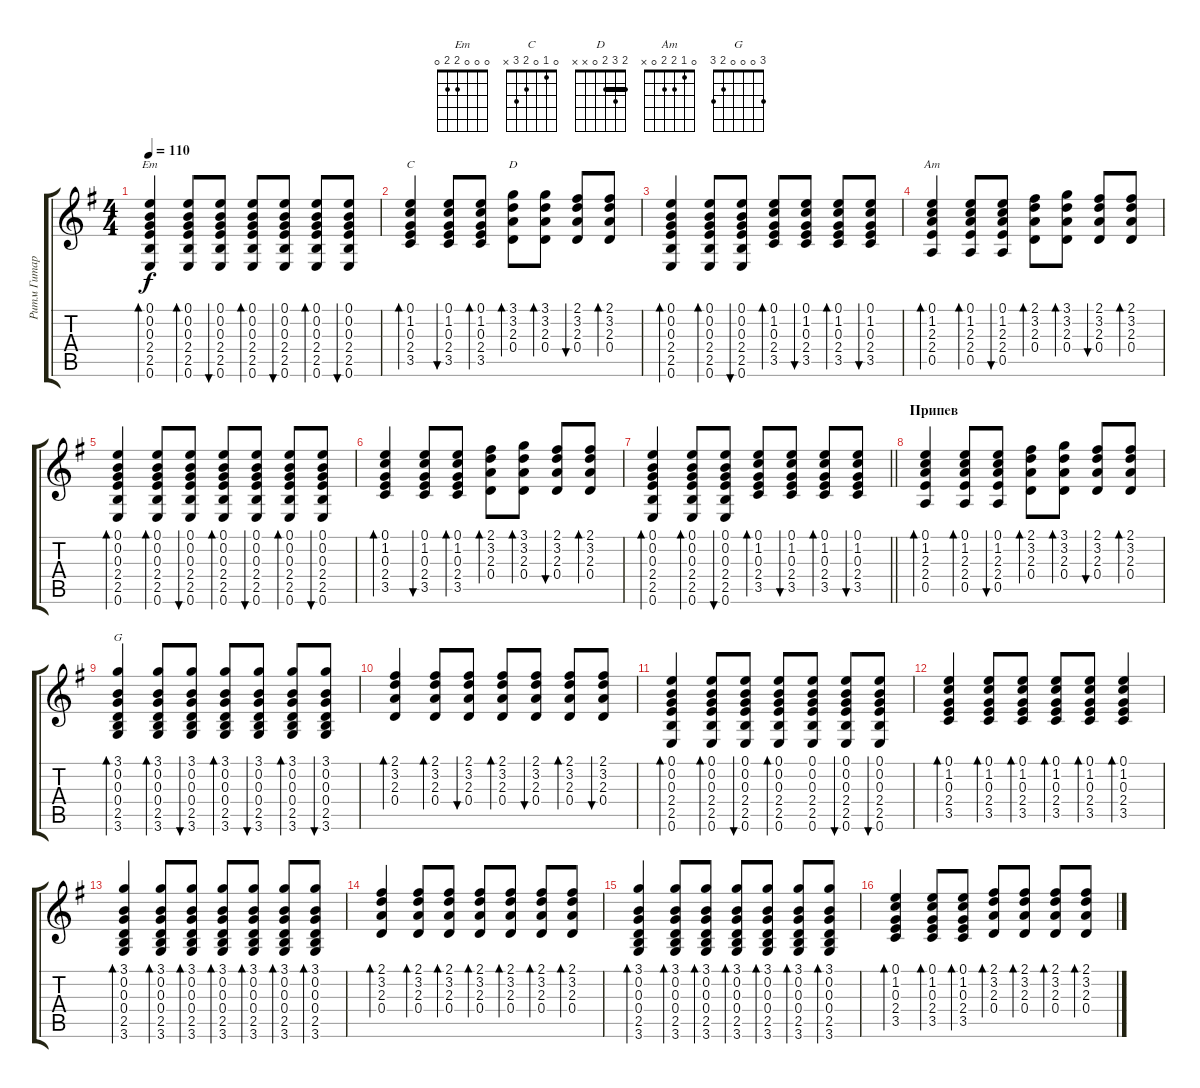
\track ("Ритм Гитара" "Ритм Гитар") {instrument acousticguitarsteel}
\staff {score tabs}
\tuning (E4 B3 G3 D3 A2 E2) {hide}
\chord ("Em" 0 0 0 2 2 0)
\chord ("C" 0 1 0 2 3 x)
\chord ("D" 2 3 2 0 x x) {barre 2}
\chord ("Am" 0 1 2 2 0 x)
\chord ("G" 3 0 0 0 2 3)
\ts (4 4)
\tempo 110
\clef g2
\ks eminor
(0.1 0.2 0.3 2.4 2.5 0.6).4{bd 30 ch "Em" dy f} (0.1 0.2 0.3 2.4 2.5 0.6).8{bd 30} (0.1 0.2 0.3 2.4 2.5 0.6).8{bu 30} (0.1 0.2 0.3 2.4 2.5 0.6).8{bd 30} (0.1 0.2 0.3 2.4 2.5 0.6).8{bu 30} (0.1 0.2 0.3 2.4 2.5 0.6).8{bd 30} (0.1 0.2 0.3 2.4 2.5 0.6).8{bu 30} |
(0.1 1.2 0.3 2.4 3.5).4{bd 30 ch "C"} (0.1 1.2 0.3 2.4 3.5).8{bu 30} (0.1 1.2 0.3 2.4 3.5).8{bd 30} (3.1 3.2 2.3 0.4).8{bd 30 ch "D"} (3.1 3.2 2.3 0.4).8{bd 30} (2.1 3.2 2.3 0.4).8{bu 30} (2.1 3.2 2.3 0.4).8{bd 30} |
(0.1 0.2 0.3 2.4 2.5 0.6).4{bd 30} (0.1 0.2 0.3 2.4 2.5 0.6).8{bd 30} (0.1 0.2 0.3 2.4 2.5 0.6).8{bu 30} (0.1 1.2 0.3 2.4 3.5).8{bd 30} (0.1 1.2 0.3 2.4 3.5).8{bu 30} (0.1 1.2 0.3 2.4 3.5).8{bd 30} (0.1 1.2 0.3 2.4 3.5).8{bu 30} |
(0.1 1.2 2.3 2.4 0.5).4{bd 30 ch "Am"} (0.1 1.2 2.3 2.4 0.5).8{bd 30} (0.1 1.2 2.3 2.4 0.5).8{bu 30} (2.1 3.2 2.3 0.4).8{bd 30} (3.1 3.2 2.3 0.4).8{bd 30} (2.1 3.2 2.3 0.4).8{bu 30} (2.1 3.2 2.3 0.4).8{bd 30} |
(0.1 0.2 0.3 2.4 2.5 0.6).4{bd 30} (0.1 0.2 0.3 2.4 2.5 0.6).8{bd 30} (0.1 0.2 0.3 2.4 2.5 0.6).8{bu 30} (0.1 0.2 0.3 2.4 2.5 0.6).8{bd 30} (0.1 0.2 0.3 2.4 2.5 0.6).8{bu 30} (0.1 0.2 0.3 2.4 2.5 0.6).8{bd 30} (0.1 0.2 0.3 2.4 2.5 0.6).8{bu 30} |
(0.1 1.2 0.3 2.4 3.5).4{bd 30} (0.1 1.2 0.3 2.4 3.5).8{bu 30} (0.1 1.2 0.3 2.4 3.5).8{bd 30} (2.1 3.2 2.3 0.4).8{bd 30} (3.1 3.2 2.3 0.4).8{bd 30} (2.1 3.2 2.3 0.4).8{bu 30} (2.1 3.2 2.3 0.4).8{bd 30} |
\barLineRight lightlight
(0.1 0.2 0.3 2.4 2.5 0.6).4{bd 30} (0.1 0.2 0.3 2.4 2.5 0.6).8{bd 30} (0.1 0.2 0.3 2.4 2.5 0.6).8{bu 30} (0.1 1.2 0.3 2.4 3.5).8{bd 30} (0.1 1.2 0.3 2.4 3.5).8{bu 30} (0.1 1.2 0.3 2.4 3.5).8{bd 30} (0.1 1.2 0.3 2.4 3.5).8{bu 30} |
\section ("" "Припев")
(0.1 1.2 2.3 2.4 0.5).4{bd 30} (0.1 1.2 2.3 2.4 0.5).8{bd 30} (0.1 1.2 2.3 2.4 0.5).8{bu 30} (2.1 3.2 2.3 0.4).8{bd 30} (3.1 3.2 2.3 0.4).8{bd 30} (2.1 3.2 2.3 0.4).8{bu 30} (2.1 3.2 2.3 0.4).8{bd 30} |
(3.1 0.2 0.3 0.4 2.5 3.6).4{bd 30 ch "G"} (3.1 0.2 0.3 0.4 2.5 3.6).8{bd 30} (3.1 0.2 0.3 0.4 2.5 3.6).8{bu 30} (3.1 0.2 0.3 0.4 2.5 3.6).8{bd 30} (3.1 0.2 0.3 0.4 2.5 3.6).8{bu 30} (3.1 0.2 0.3 0.4 2.5 3.6).8{bd 30} (3.1 0.2 0.3 0.4 2.5 3.6).8{bu 30} |
(2.1 3.2 2.3 0.4).4{bd 30} (2.1 3.2 2.3 0.4).8{bd 30} (2.1 3.2 2.3 0.4).8{bu 30} (2.1 3.2 2.3 0.4).8{bd 30} (2.1 3.2 2.3 0.4).8{bu 30} (2.1 3.2 2.3 0.4).8{bd 30} (2.1 3.2 2.3 0.4).8{bu 60} |
(0.1 0.2 0.3 2.4 2.5 0.6).4{bd 30} (0.1 0.2 0.3 2.4 2.5 0.6).8{bd 30} (0.1 0.2 0.3 2.4 2.5 0.6).8{bu 30} (0.1 0.2 0.3 2.4 2.5 0.6).8{bd 30} (0.1 0.2 0.3 2.4 2.5 0.6).8 (0.1 0.2 0.3 2.4 2.5 0.6).8{bu 30} (0.1 0.2 0.3 2.4 2.5 0.6).8{bu 60} |
(0.1 1.2 0.3 2.4 3.5).4{bd 30} (0.1 1.2 0.3 2.4 3.5).8{bd 30} (0.1 1.2 0.3 2.4 3.5).8{bd 30} (0.1 1.2 0.3 2.4 3.5).8{bd 30} (0.1 1.2 0.3 2.4 3.5).8{bd 30} (0.1 1.2 0.3 2.4 3.5).4{bd 30} |
(3.1 0.2 0.3 0.4 2.5 3.6).4{bd 30} (3.1 0.2 0.3 0.4 2.5 3.6).8{bd 30} (3.1 0.2 0.3 0.4 2.5 3.6).8{bd 30} (3.1 0.2 0.3 0.4 2.5 3.6).8{bd 30} (3.1 0.2 0.3 0.4 2.5 3.6).8{bd 30} (3.1 0.2 0.3 0.4 2.5 3.6).8{bd 30} (3.1 0.2 0.3 0.4 2.5 3.6).8{bd 30} |
(2.1 3.2 2.3 0.4).4{bd 30} (2.1 3.2 2.3 0.4).8{bd 30} (2.1 3.2 2.3 0.4).8{bd 30} (2.1 3.2 2.3 0.4).8{bd 30} (2.1 3.2 2.3 0.4).8{bd 30} (2.1 3.2 2.3 0.4).8{bd 30} (2.1 3.2 2.3 0.4).8{bd 30} |
(3.1 0.2 0.3 0.4 2.5 3.6).4{bd 30} (3.1 0.2 0.3 0.4 2.5 3.6).8{bd 30} (3.1 0.2 0.3 0.4 2.5 3.6).8{bd 30} (3.1 0.2 0.3 0.4 2.5 3.6).8{bd 30} (3.1 0.2 0.3 0.4 2.5 3.6).8{bd 30} (3.1 0.2 0.3 0.4 2.5 3.6).8{bd 30} (3.1 0.2 0.3 0.4 2.5 3.6).8{bd 30} |
(0.1 1.2 0.3 2.4 3.5).4{bd 30} (0.1 1.2 0.3 2.4 3.5).8{bd 30} (0.1 1.2 0.3 2.4 3.5).8{bd 30} (2.1 3.2 2.3 0.4).8{bd 30} (2.1 3.2 2.3 0.4).8{bd 30} (2.1 3.2 2.3 0.4).8{bd 30} (2.1 3.2 2.3 0.4).8{bd 30}
